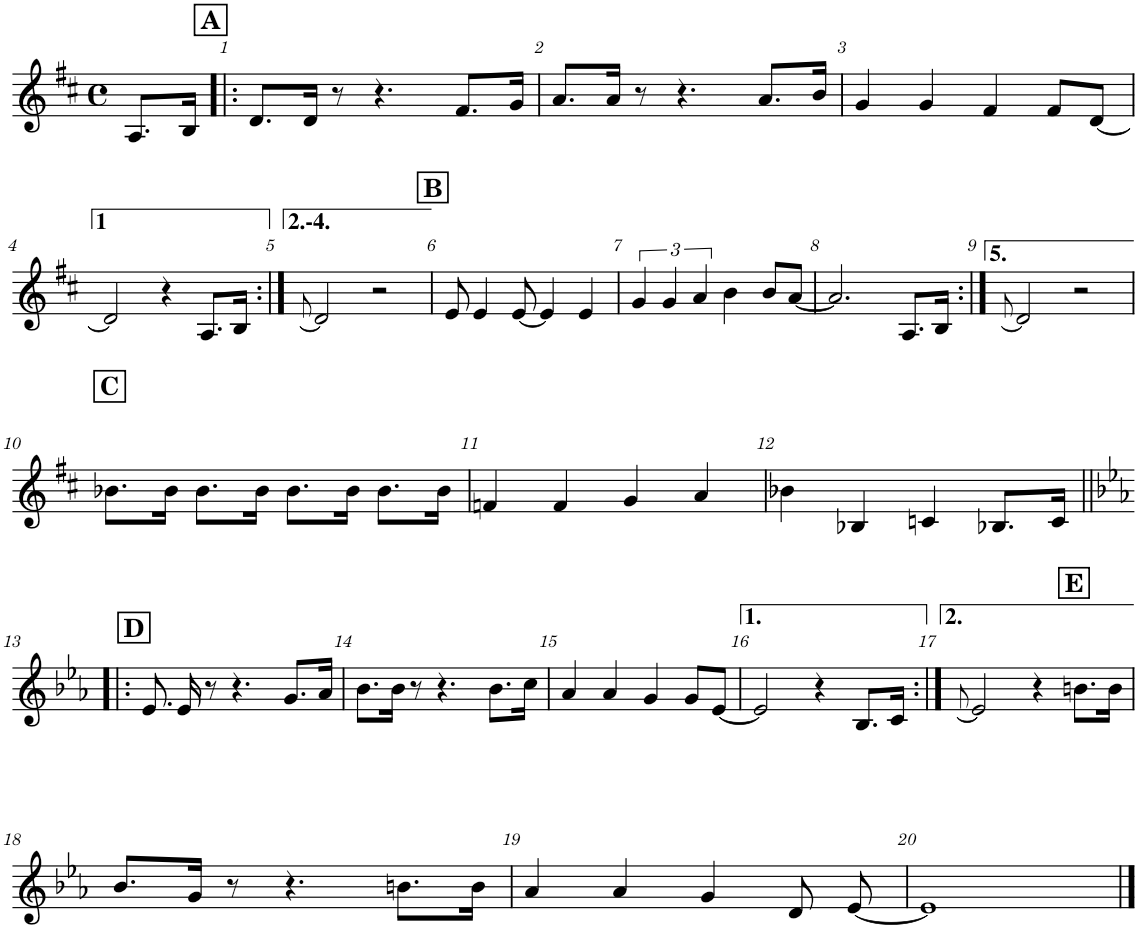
**kern
*part1
*staff1
*I"Sopran
*I'S.
*clefG2
*k[f#c#]
*M4/4
*met(c)
=
8.A/L
16B/Jk
!!LO:REH:place=s1:a:B:cj:fs=12:t=A
=1!|:
8.d/L
16d/Jk
8r
4.r
8.f#/L
16g/Jk
=2
8.a/L
16a/Jk
8r
4.r
8.a/L
16b/Jk
=3
4g/
4g/
4f#/
8f#/L
[8d/J
!!LO:LB:g=z
=4
2d/]
4r
8.A/L
16B/Jk
=5:|!
[8qd/
2d/]
2r
!!LO:REH:place=s1:a:B:cj:fs=12:t=B
=6
8e/
4e/
[8e/
4e/]
4e/
=7
6g/
6g/
6a/
4b\
8b/L
[8a/J
=8
2.a/]
8.A/L
16B/Jk
=9:|!
[8qd/
2d/]
2r
!!LO:LB:g=z
!!LO:REH:place=s1:a:B:cj:fs=12:t=C
=10
8.b-X\L
16b-\Jk
8.b-\L
16b-\Jk
8.b-\L
16b-\Jk
8.b-\L
16b-\Jk
=11
4fn/
4f/
4g/
4a/
=12
4b-X\
4B-X/
4cn/
8.B-X/L
16c/Jk
!!LO:LB:g=z
!!LO:REH:place=s1:a:B:cj:fs=12:t=D
=13!|:
*k[b-e-a-]
8.e-/
16e-/
8r
4.r
8.g/L
16a-/Jk
=14
8.b-\L
16b-\Jk
8r
4.r
8.b-\L
16cc\Jk
=15
4a-/
4a-/
4g/
8g/L
[8e-/J
=16
2e-/]
4r
8.B-/L
16c/Jk
!!LO:REH:place=s1:a:B:cj:fs=12:t=E:qo=3
=17:|!
[8qe-/
2e-/]
4r
8.bn\L
16b\Jk
!!LO:LB:g=z
=18
8.b-/L
16g/Jk
8r
4.r
8.bn\L
16b\Jk
=19
4a-/
4a-/
4g/
8d/
[8e-/
=20
1e-]
==
*-
